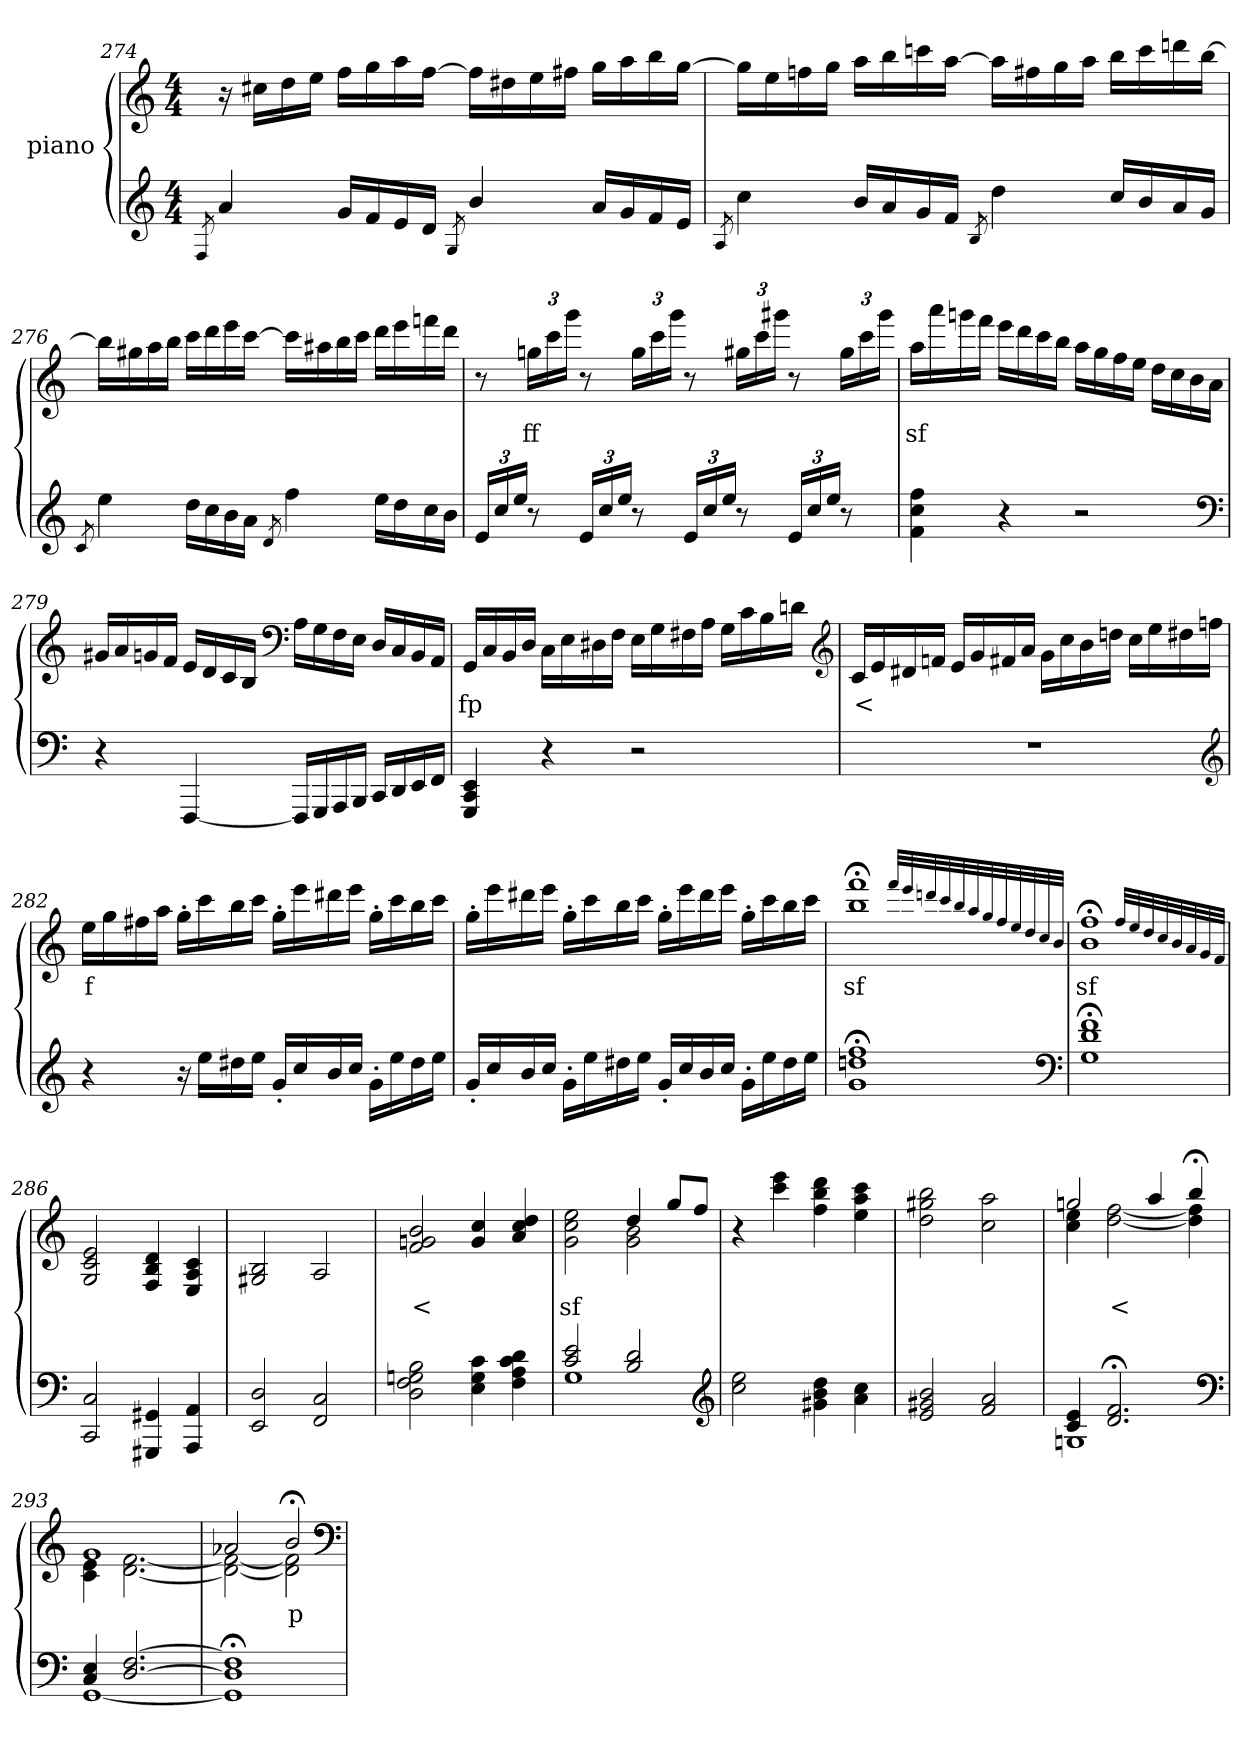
**kern	**kern	**text
*part2	*part1	*part1
*staff2	*staff1	*staff1
*	*I"piano	*
*clefG2	*clefG2	*
*k[]	*k[]	*
*C:	*C:	*
*M4/4	*M4/4	*
=274	=274	=274
8qF	.	.
4a	16r	f
.	16cc#XLL	.
.	16dd	.
.	16eeJJ	.
16gLL	16ffLL	.
16f	16gg	.
16e	16aa	.
16dJJ	[16ffJJ	.
8qG	.	.
4b/	16ffLL]	.
.	16dd#X	.
.	16ee	.
.	16ff#XJJ	.
16aLL	16ggLL	.
16g	16aa	.
16f	16bb	.
16eJJ	[16ggJJ	.
=275	=275	=275
8qA	.	.
4cc	16ggLL]	.
.	16ee	.
.	16ffn	.
.	16ggJJ	.
16bLL	16aaLL	.
16a	16bb	.
16g	16cccn	.
16fJJ	[16aaJJ	.
8qB	.	.
4dd	16aaLL]	.
.	16ff#X	.
.	16gg	.
.	16aaJJ	.
16ccLL	16bbLL	.
16b	16ccc	.
16a	16dddn	.
16gJJ	[16bbJJ	.
=276	=276	=276
8qc	.	.
4ee	16bbLL]	.
.	16gg#X	.
.	16aa	.
.	16bbJJ	.
16ddLL	16cccLL	.
16cc	16ddd	.
16b	16eee	.
16aJJ	[16cccJJ	.
8qd	.	.
4ff	16cccLL]	.
.	16aa#X	.
.	16bb	.
.	16cccJJ	.
16eeLL	16dddLL	.
16dd	16eee	.
16cc	16fffn	.
16bJJ	16dddJJ	.
=277	=277	=277
24eLL	8r	.
24cc	.	.
24eeJJ	.	.
8r	24ggnLL	ff
.	24ccc	.
.	24gggJJ	.
24eLL	8r	.
24cc	.	.
24eeJJ	.	.
8r	24ggLL	.
.	24ccc	.
.	24gggJJ	.
24eLL	8r	.
24cc	.	.
24eeJJ	.	.
8r	24gg#XLL	.
.	24ccc	.
.	24ggg#JJ	.
24eLL	8r	.
24cc	.	.
24eeJJ	.	.
8r	24gg#LL	.
.	24ccc	.
.	24ggg#JJ	.
=278	=278	=278
4f 4cc 4ff	16aaLL	sf
.	16aaa	.
.	16gggn	.
.	16fffJJ	.
4r	16eeeLL	.
.	16ddd	.
.	16ccc	.
.	16bbJJ	.
2r	16aaLL	.
.	16gg	.
.	16ff	.
.	16eeJJ	.
.	16ddLL	.
.	16cc	.
.	16b	.
.	16aJJ	.
*clefF4	*	*
=279	=279	=279
4r	16g#XLL	.
.	16a	.
.	16gn	.
.	16fJJ	.
[4FFF	16eLL	.
.	16d	.
.	16c	.
.	16BJJ	.
*	*clefF4	*
16FFFLL]	16ALL	.
16GGG	16G	.
16AAA	16F	.
16BBBJJ	16EJJ	.
16CCLL	16DLL	.
16DD	16C	.
16EE	16BB	.
16FFJJ	16AAJJ	.
=280	=280	=280
4GGG 4CC 4EE	16GGLL	fp
.	16C	.
.	16BB	.
.	16DJJ	.
4r	16CLL	.
.	16E	.
.	16D#X	.
.	16FJJ	.
2r	16ELL	.
.	16G	.
.	16F#X	.
.	16AJJ	.
.	16GLL	.
.	16c	.
.	16B	.
.	16dnJJ	.
*	*clefG2	*
=281	=281	=281
1r	16cLL	<
.	16e	.
.	16d#X	.
.	16fnJJ	.
.	16eLL	.
.	16g	.
.	16f#X	.
.	16aJJ	.
.	16gLL	.
.	16cc	.
.	16b	.
.	16ddnJJ	.
.	16ccLL	.
.	16ee	.
.	16dd#X	.
.	16ffnJJ	.
*clefG2	*	*
=282	=282	=282
4r	16eeLL	f
.	16gg	.
.	16ff#X	.
.	16aaJJ	.
16r	16gg'>LL	.
16eeLL	16ccc	.
16dd#X	16bb	.
16eeJJ	16cccJJ	.
16g'>LL	16gg'>LL	.
16cc	16eee	.
16b	16ddd#X	.
16ccJJ	16eeeJJ	.
16g'>LL	16gg'>LL	.
16ee	16ccc	.
16dd#	16bb	.
16eeJJ	16cccJJ	.
=283	=283	=283
16g'>LL	16gg'>LL	.
16cc	16eee	.
16b	16ddd#X	.
16ccJJ	16eeeJJ	.
16g'>LL	16gg'>LL	.
16ee	16ccc	.
16dd#X	16bb	.
16eeJJ	16cccJJ	.
16g'>LL	16gg'>LL	.
16cc	16eee	.
16b	16ddd#	.
16ccJJ	16eeeJJ	.
16g'>LL	16gg'>LL	.
16ee	16ccc	.
16dd#	16bb	.
16eeJJ	16cccJJ	.
=284	=284	=284
1g;< 1ddn;< 1ff;<	1bb;< 1fff;<	sf
*clefF4	*	*
.	32qfffLLL	.
.	32qeee	.
.	32qdddn	.
.	32qccc	.
.	32qbb	.
.	32qaa	.
.	32qgg	.
.	32qff	.
.	32qee	.
.	32qdd	.
.	32qcc	.
.	32qbJJJ	.
=285	=285	=285
1G;< 1d;< 1f;<	1b;< 1ff;<	sf
.	32qffLLL	.
.	32qee	.
.	32qdd	.
.	32qcc	.
.	32qb	.
.	32qa	.
.	32qg	.
.	32qfJJJ	.
=286	=286	=286
2CC 2C	2G 2c 2e	.
4GGG#X 4GG#X	4F 4B 4d	.
4AAA 4AA	4E 4A 4c	.
=287	=287	=287
2EE 2D	2G#X 2B	.
2FF 2C	2A	.
=288	=288	=288
2D 2F 2Gn 2B	2f 2gn 2b	<
4E 4G 4c	4g 4cc	.
4F 4A 4c 4d	4a/ 4cc/ 4dd/	.
=289	=289	=289
*^	*^	*
2c 2e	1G	2ryy	2g 2cc 2ee	sf
2B 2d	.	4dd	2g 2b	.
.	.	8ggL	.	.
.	.	8ffJ	.	.
*v	*v	*	*	*
*	*v	*v	*
*clefG2	*	*
=290	=290	=290
2cc 2ee	4r	p
.	4ccc 4eee	.
4g#X 4b 4dd	4ff 4bb 4ddd	.
4a 4cc	4ee 4aa 4ccc	.
=291	=291	=291
2e 2g#X 2b	2dd 2gg#X 2bb	.
2f 2a	2cc 2aa	.
=292	=292	=292
*^	*^	*
4c 4e	1Gn	2ggn	4cc 4ee	.
2.d;< 2.f;<	.	.	[2dd [2ff	<
.	.	4aa	.	.
.	.	4bb;<	4dd] 4ff]	.
*clefF4	*	*	*	*
=293	=293	=293	=293	=293
4C 4E	[1GG	1g	4c 4e	.
[2.D [2.F	.	.	[2.d [2.f	.
*v	*v	*	*	*
=294	=294	=294	=294
1GG];< 1D];< 1F];<	2a-X	2d_ 2f_	.
.	2b;<	2d] 2f]	p
*	*v	*v	*
*	*clefF4	*
=	=	=
*-	*-	*-
